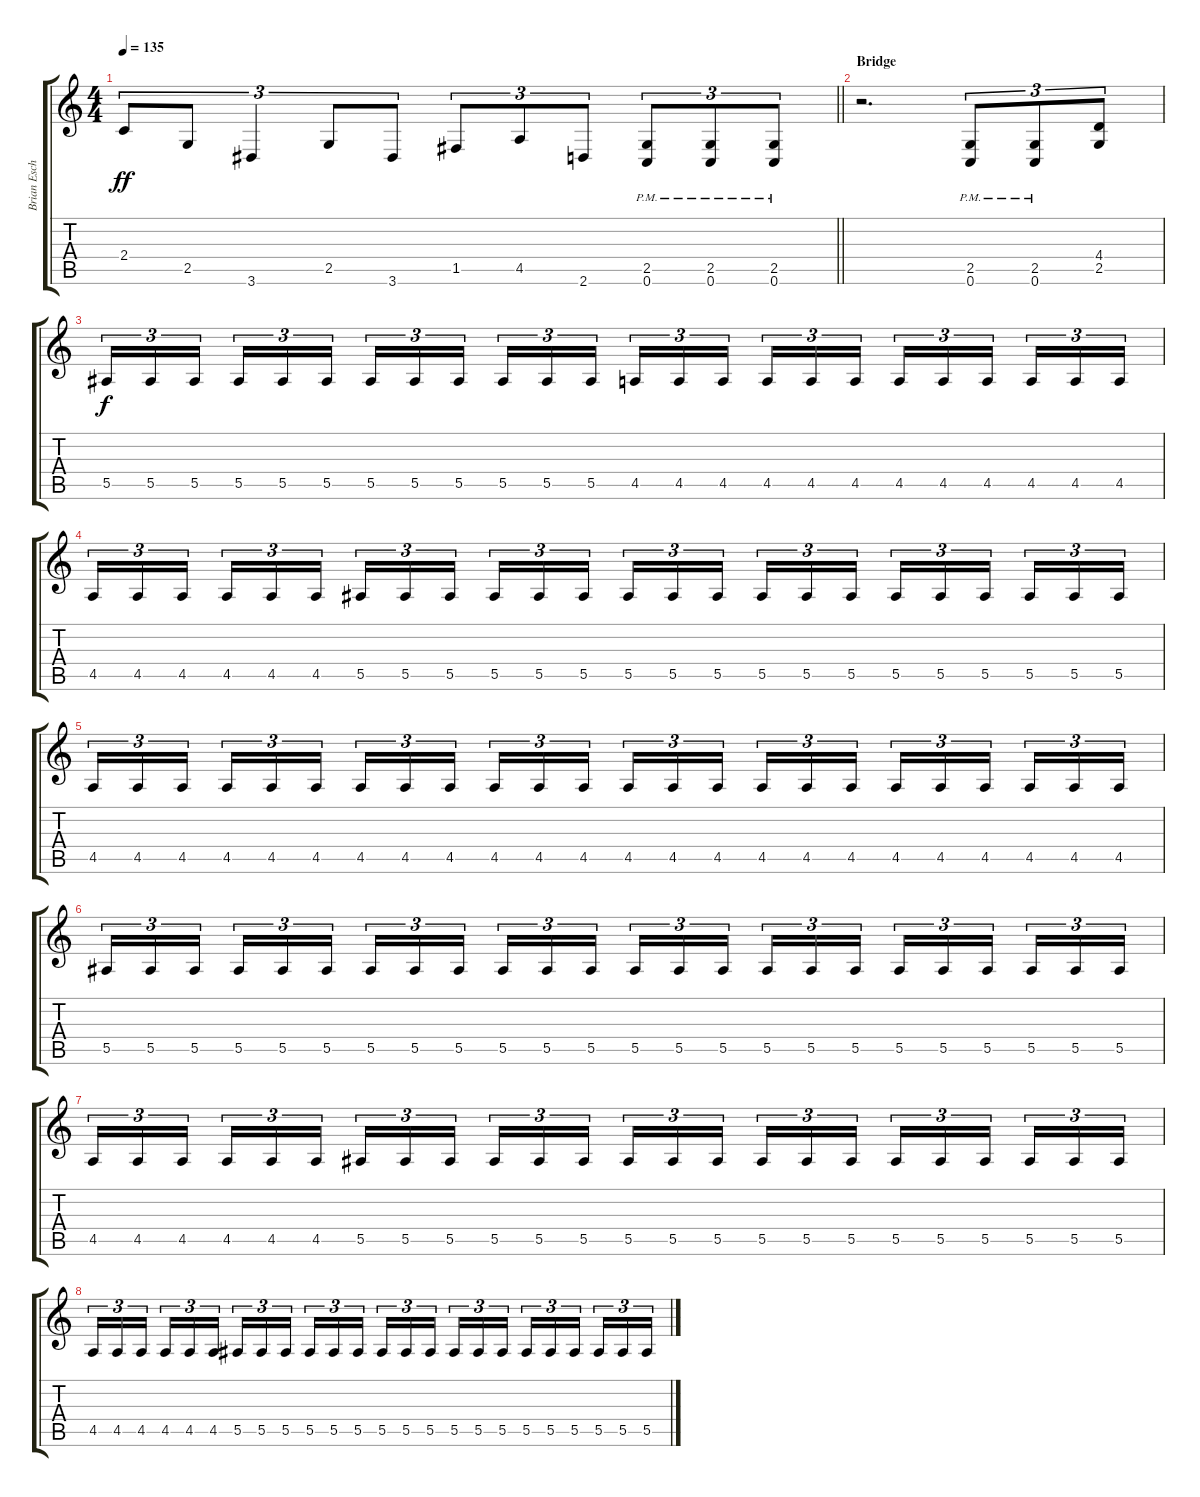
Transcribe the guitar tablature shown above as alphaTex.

\track ("Brian Eschbach" "Brian Esch") {instrument distortionguitar}
\staff {score tabs}
\tuning (C4 G3 Eb3 Bb2 F2 C2) {hide}
\ts (4 4)
\tempo 135
\clef g2
\barLineRight lightlight
\ks c
2.4.8{tu (3 2) dy ff} 2.5.8{tu (3 2)} 3.6.4{tu (3 2)} 2.5.8{tu (3 2)} 3.6.8{tu (3 2)} 1.5.8{tu (3 2)} 4.5.8{tu (3 2)} 2.6.8{tu (3 2)} (2.5{pm} 0.6{pm}).8{tu (3 2)} (2.5{pm} 0.6{pm}).8{tu (3 2)} (2.5{pm} 0.6{pm}).8{tu (3 2)} |
\section ("" "Bridge")
r.2{d} (2.5{pm} 0.6{pm}).8{tu (3 2)} (2.5{pm} 0.6{pm}).8{tu (3 2)} (4.4 2.5).8{tu (3 2)} |
5.5.16{tu (3 2) dy f} 5.5.16{tu (3 2)} 5.5.16{tu (3 2) beam splitsecondary} 5.5.16{tu (3 2)} 5.5.16{tu (3 2)} 5.5.16{tu (3 2)} 5.5.16{tu (3 2)} 5.5.16{tu (3 2)} 5.5.16{tu (3 2) beam splitsecondary} 5.5.16{tu (3 2)} 5.5.16{tu (3 2)} 5.5.16{tu (3 2)} 4.5.16{tu (3 2)} 4.5.16{tu (3 2)} 4.5.16{tu (3 2) beam splitsecondary} 4.5.16{tu (3 2)} 4.5.16{tu (3 2)} 4.5.16{tu (3 2)} 4.5.16{tu (3 2)} 4.5.16{tu (3 2)} 4.5.16{tu (3 2) beam splitsecondary} 4.5.16{tu (3 2)} 4.5.16{tu (3 2)} 4.5.16{tu (3 2)} |
4.5.16{tu (3 2)} 4.5.16{tu (3 2)} 4.5.16{tu (3 2) beam splitsecondary} 4.5.16{tu (3 2)} 4.5.16{tu (3 2)} 4.5.16{tu (3 2)} 5.5.16{tu (3 2)} 5.5.16{tu (3 2)} 5.5.16{tu (3 2) beam splitsecondary} 5.5.16{tu (3 2)} 5.5.16{tu (3 2)} 5.5.16{tu (3 2)} 5.5.16{tu (3 2)} 5.5.16{tu (3 2)} 5.5.16{tu (3 2) beam splitsecondary} 5.5.16{tu (3 2)} 5.5.16{tu (3 2)} 5.5.16{tu (3 2)} 5.5.16{tu (3 2)} 5.5.16{tu (3 2)} 5.5.16{tu (3 2) beam splitsecondary} 5.5.16{tu (3 2)} 5.5.16{tu (3 2)} 5.5.16{tu (3 2)} |
4.5.16{tu (3 2)} 4.5.16{tu (3 2)} 4.5.16{tu (3 2) beam splitsecondary} 4.5.16{tu (3 2)} 4.5.16{tu (3 2)} 4.5.16{tu (3 2)} 4.5.16{tu (3 2)} 4.5.16{tu (3 2)} 4.5.16{tu (3 2) beam splitsecondary} 4.5.16{tu (3 2)} 4.5.16{tu (3 2)} 4.5.16{tu (3 2)} 4.5.16{tu (3 2)} 4.5.16{tu (3 2)} 4.5.16{tu (3 2) beam splitsecondary} 4.5.16{tu (3 2)} 4.5.16{tu (3 2)} 4.5.16{tu (3 2)} 4.5.16{tu (3 2)} 4.5.16{tu (3 2)} 4.5.16{tu (3 2) beam splitsecondary} 4.5.16{tu (3 2)} 4.5.16{tu (3 2)} 4.5.16{tu (3 2)} |
5.5.16{tu (3 2)} 5.5.16{tu (3 2)} 5.5.16{tu (3 2) beam splitsecondary} 5.5.16{tu (3 2)} 5.5.16{tu (3 2)} 5.5.16{tu (3 2)} 5.5.16{tu (3 2)} 5.5.16{tu (3 2)} 5.5.16{tu (3 2) beam splitsecondary} 5.5.16{tu (3 2)} 5.5.16{tu (3 2)} 5.5.16{tu (3 2)} 5.5.16{tu (3 2)} 5.5.16{tu (3 2)} 5.5.16{tu (3 2) beam splitsecondary} 5.5.16{tu (3 2)} 5.5.16{tu (3 2)} 5.5.16{tu (3 2)} 5.5.16{tu (3 2)} 5.5.16{tu (3 2)} 5.5.16{tu (3 2) beam splitsecondary} 5.5.16{tu (3 2)} 5.5.16{tu (3 2)} 5.5.16{tu (3 2)} |
4.5.16{tu (3 2)} 4.5.16{tu (3 2)} 4.5.16{tu (3 2) beam splitsecondary} 4.5.16{tu (3 2)} 4.5.16{tu (3 2)} 4.5.16{tu (3 2)} 5.5.16{tu (3 2)} 5.5.16{tu (3 2)} 5.5.16{tu (3 2) beam splitsecondary} 5.5.16{tu (3 2)} 5.5.16{tu (3 2)} 5.5.16{tu (3 2)} 5.5.16{tu (3 2)} 5.5.16{tu (3 2)} 5.5.16{tu (3 2) beam splitsecondary} 5.5.16{tu (3 2)} 5.5.16{tu (3 2)} 5.5.16{tu (3 2)} 5.5.16{tu (3 2)} 5.5.16{tu (3 2)} 5.5.16{tu (3 2) beam splitsecondary} 5.5.16{tu (3 2)} 5.5.16{tu (3 2)} 5.5.16{tu (3 2)} |
4.5.16{tu (3 2)} 4.5.16{tu (3 2)} 4.5.16{tu (3 2) beam splitsecondary} 4.5.16{tu (3 2)} 4.5.16{tu (3 2)} 4.5.16{tu (3 2)} 5.5.16{tu (3 2)} 5.5.16{tu (3 2)} 5.5.16{tu (3 2) beam splitsecondary} 5.5.16{tu (3 2)} 5.5.16{tu (3 2)} 5.5.16{tu (3 2)} 5.5.16{tu (3 2)} 5.5.16{tu (3 2)} 5.5.16{tu (3 2) beam splitsecondary} 5.5.16{tu (3 2)} 5.5.16{tu (3 2)} 5.5.16{tu (3 2)} 5.5.16{tu (3 2)} 5.5.16{tu (3 2)} 5.5.16{tu (3 2) beam splitsecondary} 5.5.16{tu (3 2)} 5.5.16{tu (3 2)} 5.5.16{tu (3 2)}
